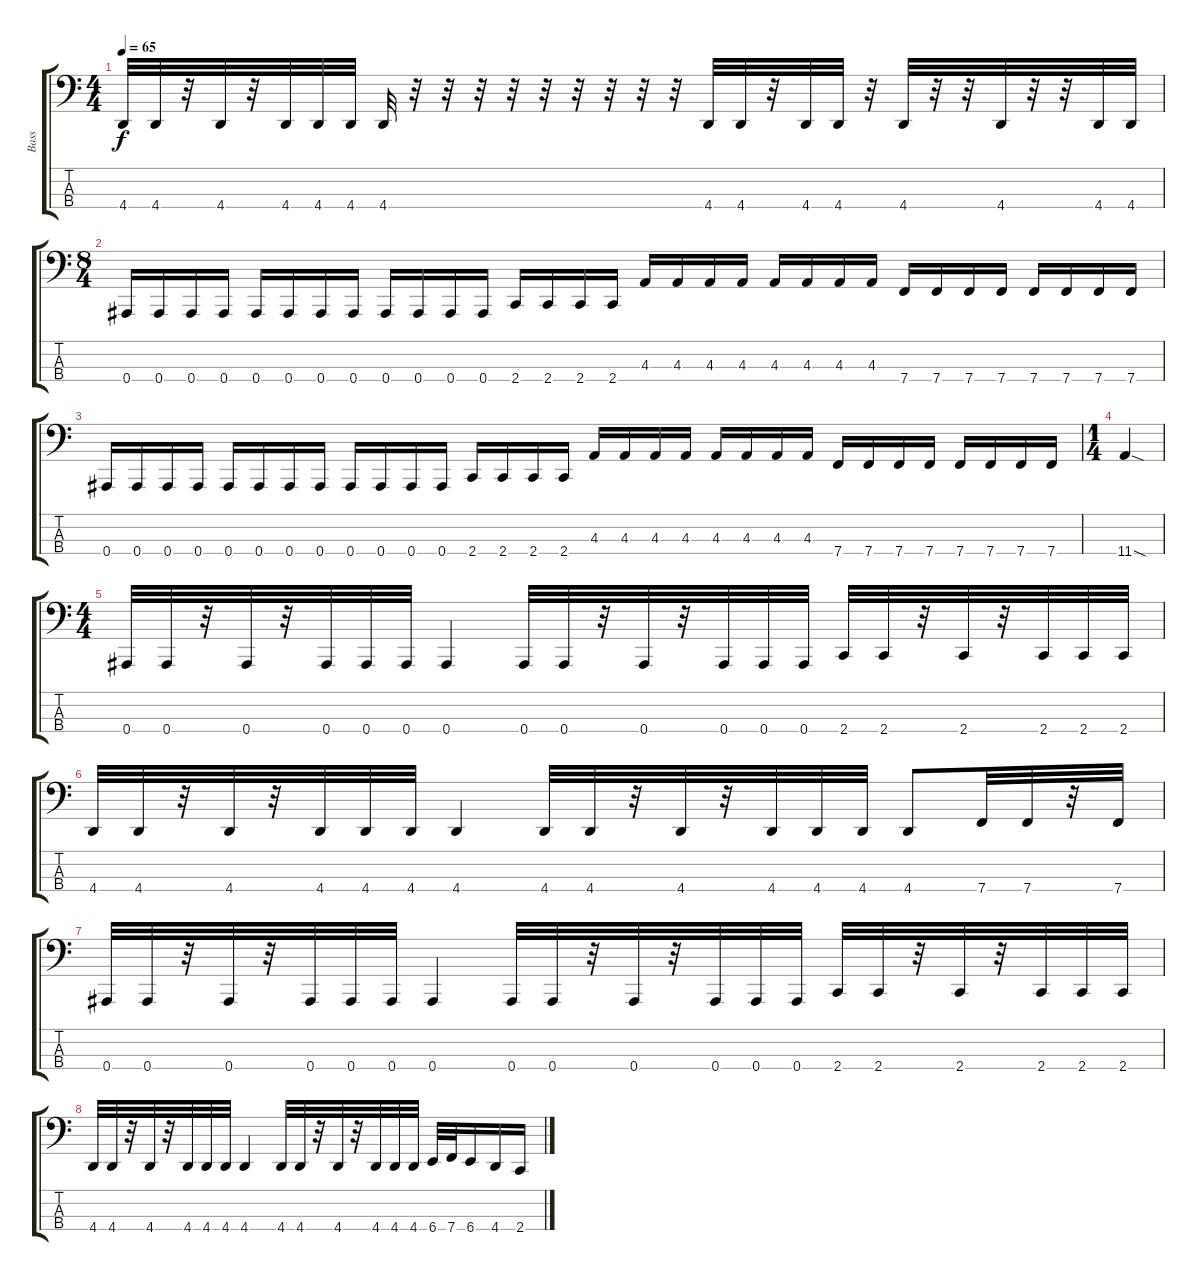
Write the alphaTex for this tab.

\track ("Bass" "Bass") {instrument electricbassfinger}
\staff {score tabs}
\tuning (Eb2 Bb1 F1 Bb0) {hide}
\ts (4 4)
\tempo 65
\clef f4
\ks c
4.4.32{dy f} 4.4.32 r.32 4.4.32 r.32 4.4.32 4.4.32 4.4.32 4.4.32 r.32 r.32 r.32 r.32 r.32 r.32 r.32 r.32 r.32 4.4.32 4.4.32 r.32 4.4.32 4.4.32 r.32 4.4.32 r.32 r.32 4.4.32 r.32 r.32 4.4.32 4.4.32 |
\ts (8 4)
0.4.16 0.4.16 0.4.16 0.4.16 0.4.16 0.4.16 0.4.16 0.4.16 0.4.16 0.4.16 0.4.16 0.4.16 2.4.16 2.4.16 2.4.16 2.4.16 4.3.16 4.3.16 4.3.16 4.3.16 4.3.16 4.3.16 4.3.16 4.3.16 7.4.16 7.4.16 7.4.16 7.4.16 7.4.16 7.4.16 7.4.16 7.4.16 |
0.4.16 0.4.16 0.4.16 0.4.16 0.4.16 0.4.16 0.4.16 0.4.16 0.4.16 0.4.16 0.4.16 0.4.16 2.4.16 2.4.16 2.4.16 2.4.16 4.3.16 4.3.16 4.3.16 4.3.16 4.3.16 4.3.16 4.3.16 4.3.16 7.4.16 7.4.16 7.4.16 7.4.16 7.4.16 7.4.16 7.4.16 7.4.16 |
\ts (1 4)
11.4{sod}.4 |
\ts (4 4)
0.4.32 0.4.32 r.32 0.4.32 r.32 0.4.32 0.4.32 0.4.32 0.4.4 0.4.32 0.4.32 r.32 0.4.32 r.32 0.4.32 0.4.32 0.4.32 2.4.32 2.4.32 r.32 2.4.32 r.32 2.4.32 2.4.32 2.4.32 |
4.4.32 4.4.32 r.32 4.4.32 r.32 4.4.32 4.4.32 4.4.32 4.4.4 4.4.32 4.4.32 r.32 4.4.32 r.32 4.4.32 4.4.32 4.4.32 4.4.8 7.4.32 7.4.32 r.32 7.4.32 |
0.4.32 0.4.32 r.32 0.4.32 r.32 0.4.32 0.4.32 0.4.32 0.4.4 0.4.32 0.4.32 r.32 0.4.32 r.32 0.4.32 0.4.32 0.4.32 2.4.32 2.4.32 r.32 2.4.32 r.32 2.4.32 2.4.32 2.4.32 |
4.4.32 4.4.32 r.32 4.4.32 r.32 4.4.32 4.4.32 4.4.32 4.4.4 4.4.32 4.4.32 r.32 4.4.32 r.32 4.4.32 4.4.32 4.4.32 6.4.32 7.4.32 6.4.16 4.4.16 2.4.16
